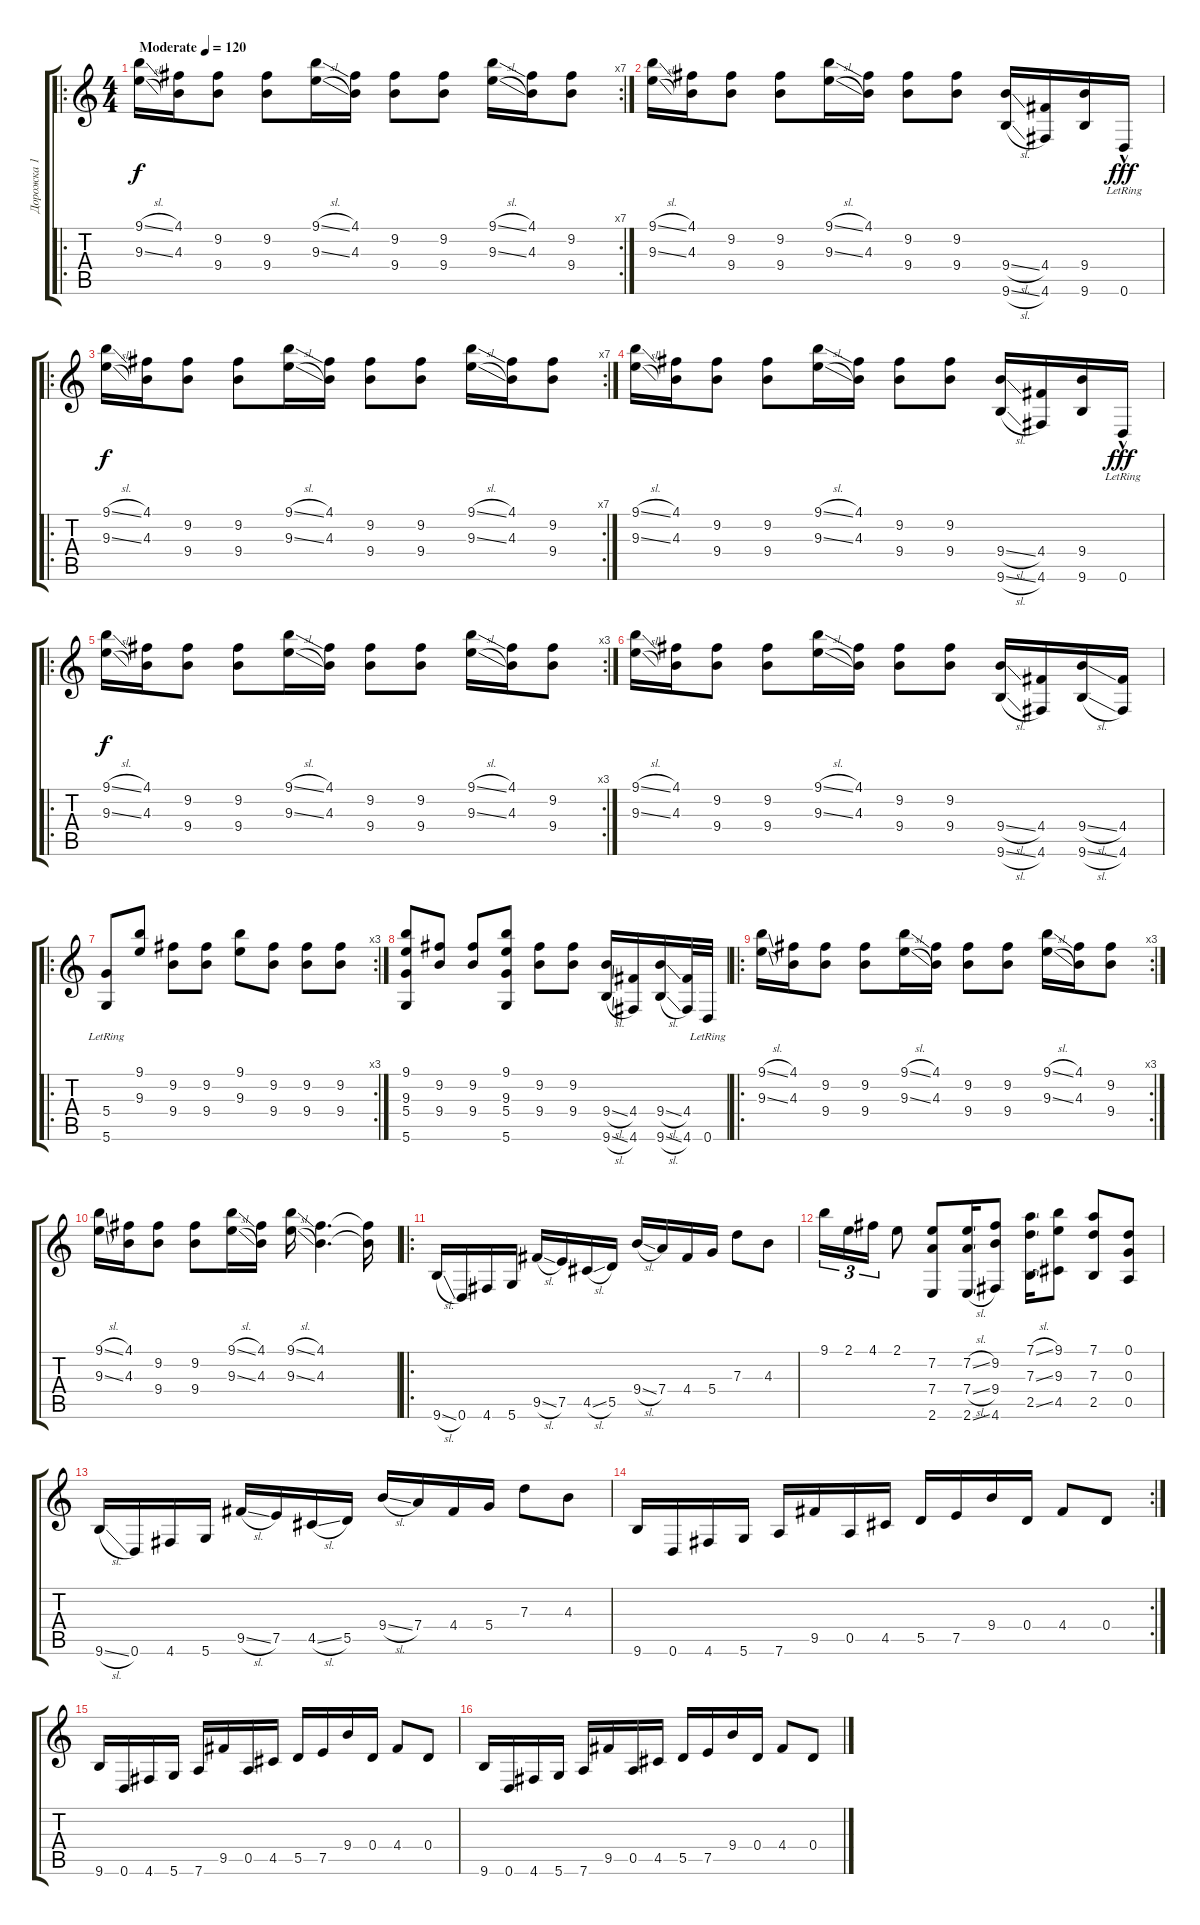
\track ("Дорожка 1" "Дорожка 1") {instrument acousticguitarsteel}
\staff {score tabs}
\tuning (D4 A3 G3 D3 A2 D2) {hide}
\ro
\rc 7
\ts (4 4)
\tempo (120 "Moderate")
\clef g2
\ks c
(9.1{sl} 9.3{sl}).16{dy f instrument acousticguitarsteel} (4.1 4.3).16 (9.2 9.4).8 (9.2 9.4).8 (9.1{sl} 9.3{sl}).16 (4.1 4.3).16 (9.2 9.4).8 (9.2 9.4).8 (9.1{sl} 9.3{sl}).16 (4.1 4.3).16 (9.2 9.4).8 |
(9.1{sl} 9.3{sl}).16 (4.1 4.3).16 (9.2 9.4).8 (9.2 9.4).8 (9.1{sl} 9.3{sl}).16 (4.1 4.3).16 (9.2 9.4).8 (9.2 9.4).8 (9.4{sl} 9.6{sl}).16 (4.4 4.6).16 (9.4 9.6).16 0.6{hac lr}.16{dy fff} |
\ro
\rc 7
(9.1{sl} 9.3{sl}).16{dy f} (4.1 4.3).16 (9.2 9.4).8 (9.2 9.4).8 (9.1{sl} 9.3{sl}).16 (4.1 4.3).16 (9.2 9.4).8 (9.2 9.4).8 (9.1{sl} 9.3{sl}).16 (4.1 4.3).16 (9.2 9.4).8 |
(9.1{sl} 9.3{sl}).16 (4.1 4.3).16 (9.2 9.4).8 (9.2 9.4).8 (9.1{sl} 9.3{sl}).16 (4.1 4.3).16 (9.2 9.4).8 (9.2 9.4).8 (9.4{sl} 9.6{sl}).16 (4.4 4.6).16 (9.4 9.6).16 0.6{hac lr}.16{dy fff} |
\ro
\rc 3
(9.1{sl} 9.3{sl}).16{dy f} (4.1 4.3).16 (9.2 9.4).8 (9.2 9.4).8 (9.1{sl} 9.3{sl}).16 (4.1 4.3).16 (9.2 9.4).8 (9.2 9.4).8 (9.1{sl} 9.3{sl}).16 (4.1 4.3).16 (9.2 9.4).8 |
(9.1{sl} 9.3{sl}).16 (4.1 4.3).16 (9.2 9.4).8 (9.2 9.4).8 (9.1{sl} 9.3{sl}).16 (4.1 4.3).16 (9.2 9.4).8 (9.2 9.4).8 (9.4{sl} 9.6{sl}).16 (4.4 4.6).16 (9.4{sl} 9.6{sl}).16 (4.4 4.6).16 |
\ro
\rc 3
(5.4 5.6{lr}).8 (9.1 9.3).8 (9.2 9.4).8 (9.2 9.4).8 (9.1 9.3).8 (9.2 9.4).8 (9.2 9.4).8 (9.2 9.4).8 |
(9.1 9.3 5.4 5.6).8 (9.2 9.4).8 (9.2 9.4).8 (9.1 9.3 5.4 5.6).8 (9.2 9.4).8 (9.2 9.4).8 (9.4{sl} 9.6{sl}).16 (4.4 4.6).16 (9.4{sl} 9.6{sl}).16 (4.4 4.6).32 0.6{lr}.32 |
\ro
\rc 3
(9.1{sl} 9.3{sl}).16 (4.1 4.3).16 (9.2 9.4).8 (9.2 9.4).8 (9.1{sl} 9.3{sl}).16 (4.1 4.3).16 (9.2 9.4).8 (9.2 9.4).8 (9.1{sl} 9.3{sl}).16 (4.1 4.3).16 (9.2 9.4).8 |
(9.1{sl} 9.3{sl}).16 (4.1 4.3).16 (9.2 9.4).8 (9.2 9.4).8 (9.1{sl} 9.3{sl}).16 (4.1 4.3).16 (9.1{sl} 9.3{sl}).16 (4.1 4.3).4{d} (4.1{t} 4.3{t}).16 |
\ro
9.6{sl}.16 0.6.16 4.6.16 5.6.16 9.5{sl}.16 7.5.16 4.5{sl}.16 5.5.16 9.4{sl}.16 7.4.16 4.4.16 5.4.16 7.3.8 4.3.8 |
9.1.16{tu (3 2)} 2.1.16{tu (3 2)} 4.1.16{tu (3 2)} 2.1.8 (7.2 7.4 2.6).8 (7.2{sl} 7.4{sl} 2.6{sl}).16 (9.2 9.4 4.6).8 (7.1{sl} 7.3{sl} 2.5{sl}).16 (9.1 9.3 4.5).8 (7.1 7.3 2.5).8 (0.1 0.3 0.5).8 |
9.6{sl}.16 0.6.16 4.6.16 5.6.16 9.5{sl}.16 7.5.16 4.5{sl}.16 5.5.16 9.4{sl}.16 7.4.16 4.4.16 5.4.16 7.3.8 4.3.8 |
\rc 2
9.6.16 0.6.16 4.6.16 5.6.16 7.6.16 9.5.16 0.5.16 4.5.16 5.5.16 7.5.16 9.4.16 0.4.16 4.4.8 0.4.8 |
9.6.16 0.6.16 4.6.16 5.6.16 7.6.16 9.5.16 0.5.16 4.5.16 5.5.16 7.5.16 9.4.16 0.4.16 4.4.8 0.4.8 |
9.6.16 0.6.16 4.6.16 5.6.16 7.6.16 9.5.16 0.5.16 4.5.16 5.5.16 7.5.16 9.4.16 0.4.16 4.4.8 0.4.8
